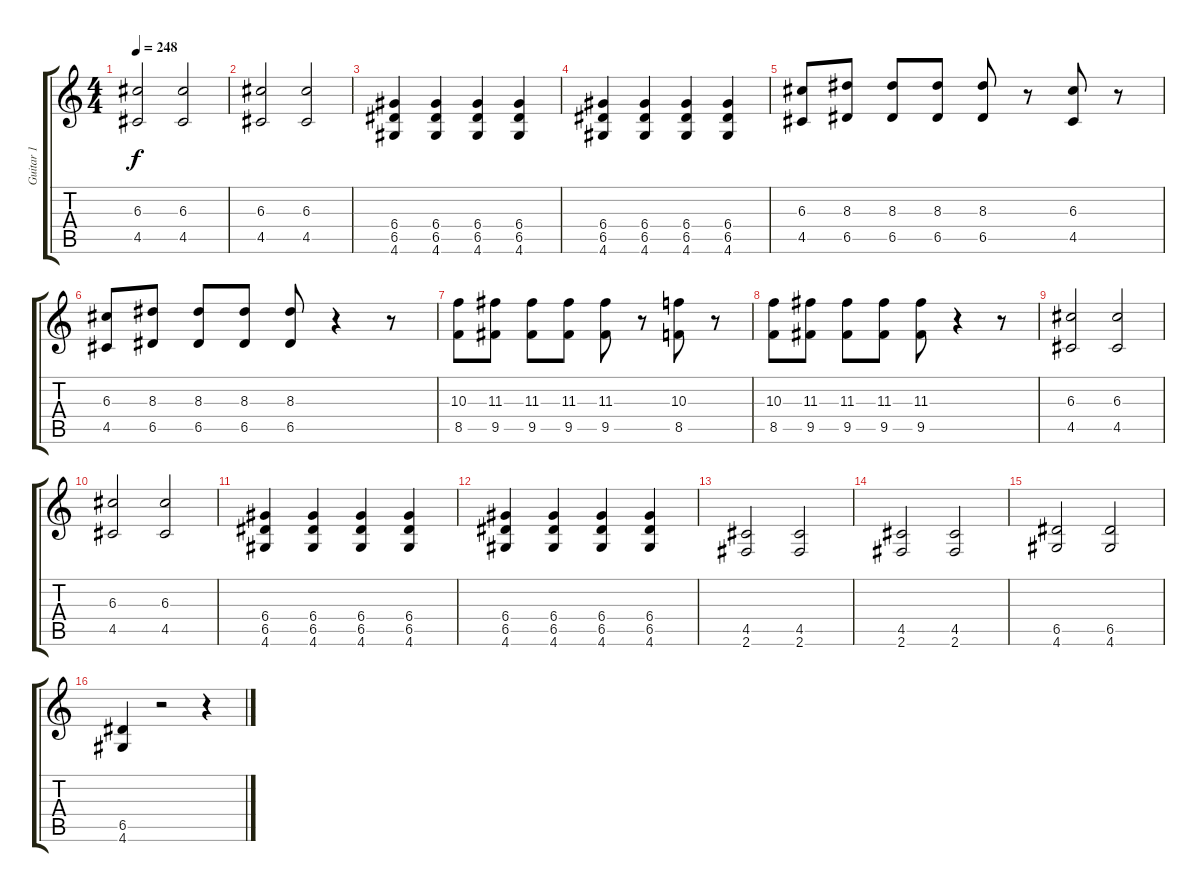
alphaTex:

\track ("Guitar 1" "Guitar 1") {instrument distortionguitar}
\staff {score tabs}
\tuning (E4 B3 G3 D3 A2 E2) {hide}
\ts (4 4)
\tempo 248
\clef g2
\ks c
(6.3 4.5).2{dy f} (6.3 4.5).2 |
(6.3 4.5).2 (6.3 4.5).2 |
(6.4 6.5 4.6).4 (6.4 6.5 4.6).4 (6.4 6.5 4.6).4 (6.4 6.5 4.6).4 |
(6.4 6.5 4.6).4 (6.4 6.5 4.6).4 (6.4 6.5 4.6).4 (6.4 6.5 4.6).4 |
(6.3 4.5).8 (8.3 6.5).8 (8.3 6.5).8 (8.3 6.5).8 (8.3 6.5).8 r.8 (6.3 4.5).8 r.8 |
(6.3 4.5).8 (8.3 6.5).8 (8.3 6.5).8 (8.3 6.5).8 (8.3 6.5).8 r.4 r.8 |
(10.3 8.5).8 (11.3 9.5).8 (11.3 9.5).8 (11.3 9.5).8 (11.3 9.5).8 r.8 (10.3 8.5).8 r.8 |
(10.3 8.5).8 (11.3 9.5).8 (11.3 9.5).8 (11.3 9.5).8 (11.3 9.5).8 r.4 r.8 |
(6.3 4.5).2 (6.3 4.5).2 |
(6.3 4.5).2 (6.3 4.5).2 |
(6.4 6.5 4.6).4 (6.4 6.5 4.6).4 (6.4 6.5 4.6).4 (6.4 6.5 4.6).4 |
(6.4 6.5 4.6).4 (6.4 6.5 4.6).4 (6.4 6.5 4.6).4 (6.4 6.5 4.6).4 |
(4.5 2.6).2 (4.5 2.6).2 |
(4.5 2.6).2 (4.5 2.6).2 |
(6.5 4.6).2 (6.5 4.6).2 |
(6.5 4.6).4 r.2 r.4
